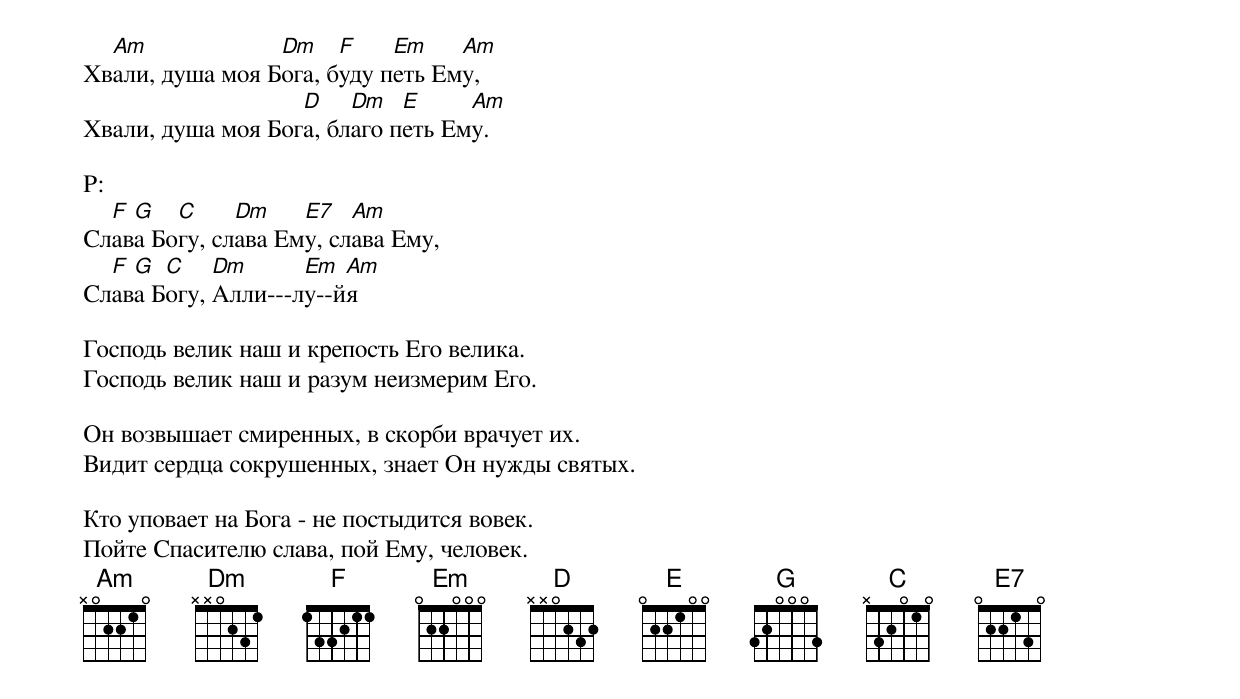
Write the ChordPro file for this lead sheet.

Хв[Am]али, душа моя Б[Dm]ога, б[F]уду п[Em]еть Ем[Am]у,
Хвали, душа моя Бог[D]а, бл[Dm]аго п[E]еть Ем[Am]у.

P:
Сл[F]ав[G]а Бо[C]гу, сл[Dm]ава Ем[E7]у, сл[Am]ава Ему,
Сл[F]ав[G]а Б[C]огу, [Dm]Алли---л[Em]у--й[Am]я

Господь велик наш и крепость Его велика.
Господь велик наш и разум неизмерим Его.

Он возвышает смиренных, в скорби врачует их.
Видит сердца сокрушенных, знает Он нужды святых.

Кто уповает на Бога - не постыдится вовек.
Пойте Спасителю слава, пой Ему, человек.
